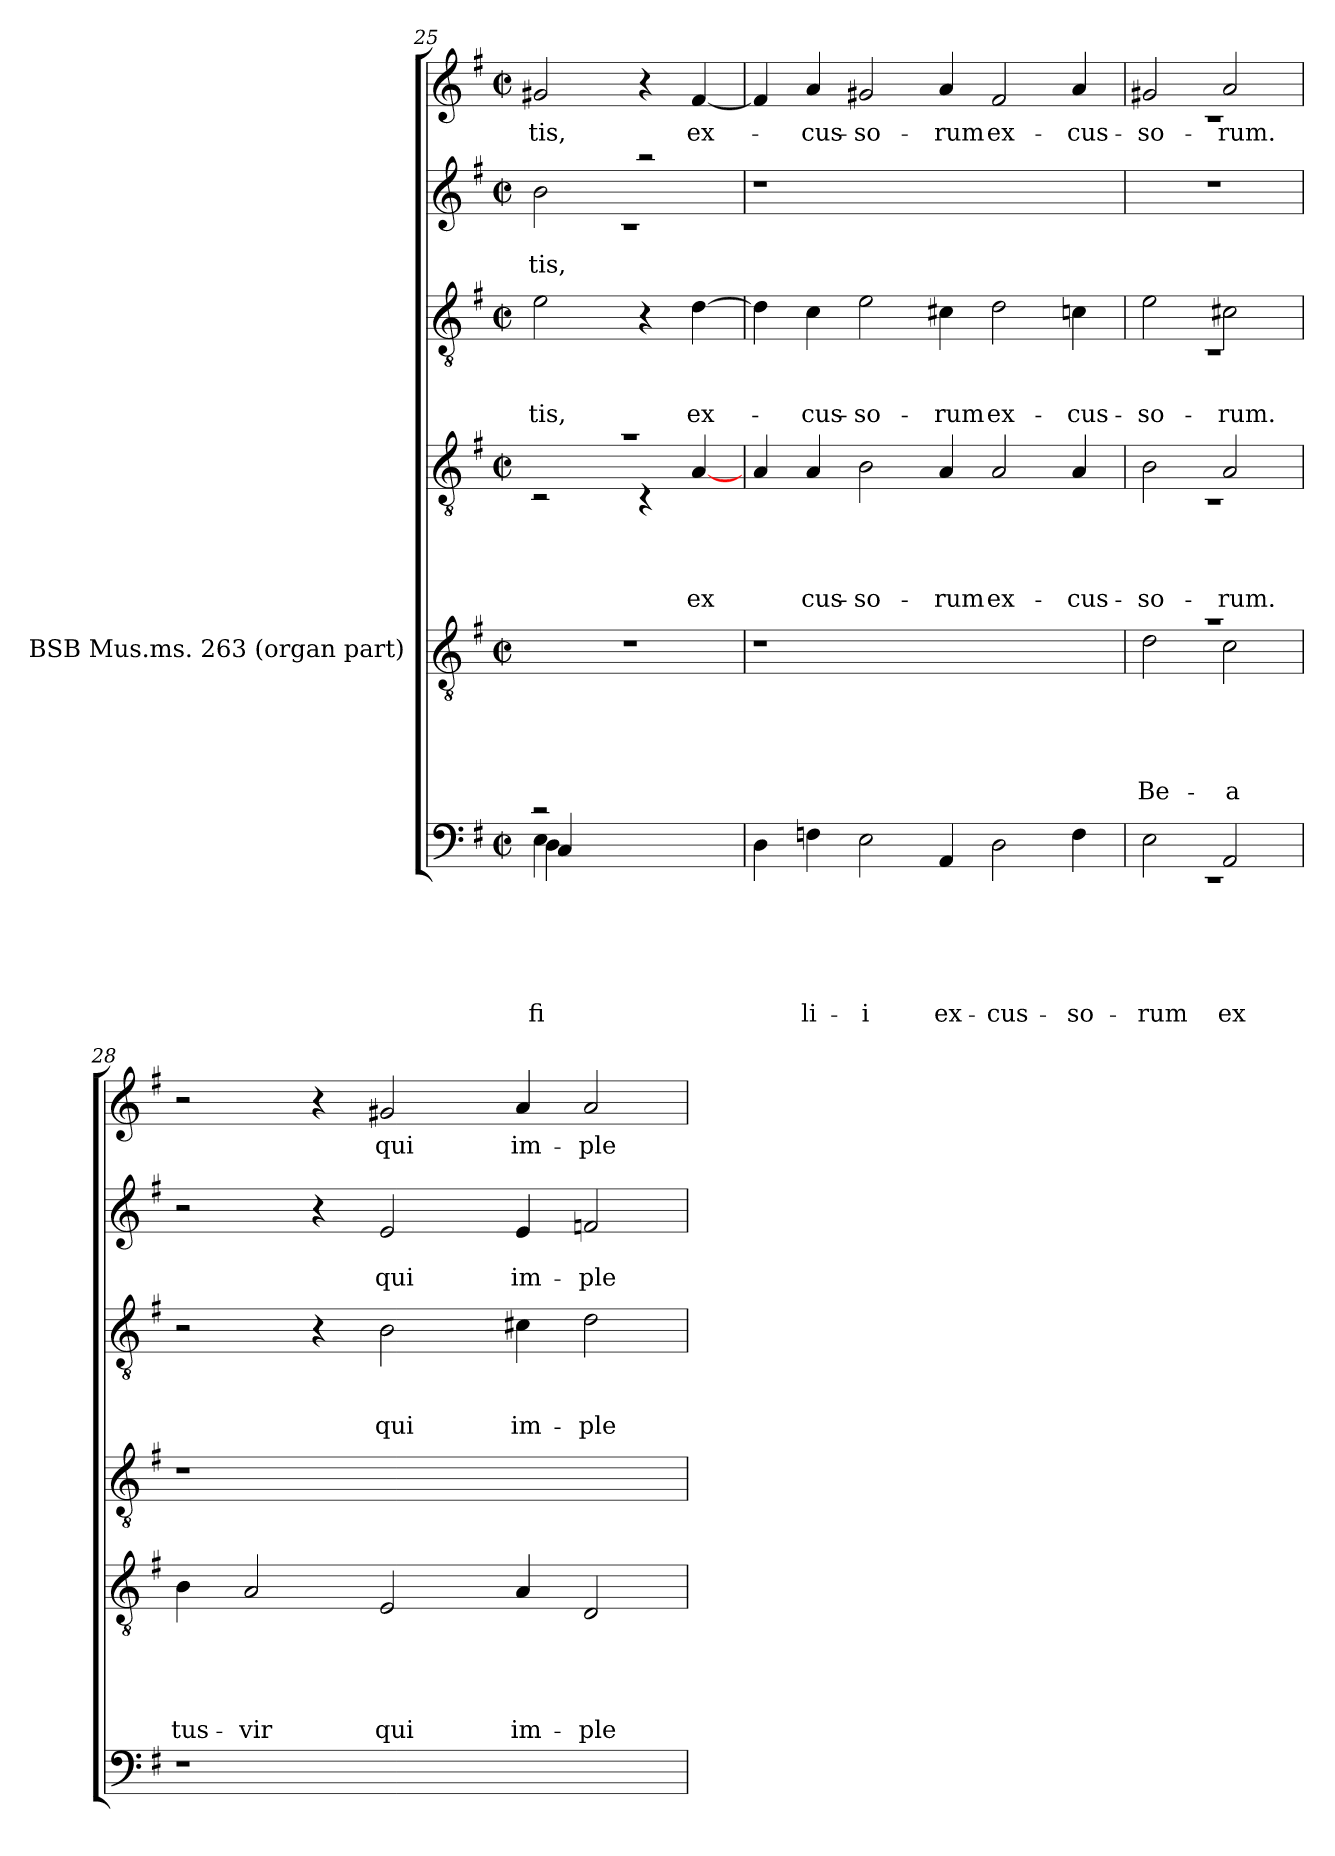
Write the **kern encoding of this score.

**kern	**text	**text	**text	**text	**text	**text	**kern	**text	**text	**text	**text	**text	**kern	**text	**text	**text	**text	**kern	**text	**text	**text	**kern	**text	**text	**kern	**text
*part6	*part6	*part6	*part6	*part6	*part6	*part6	*part5	*part5	*part5	*part5	*part5	*part5	*part4	*part4	*part4	*part4	*part4	*part3	*part3	*part3	*part3	*part2	*part2	*part2	*part1	*part1
*staff6	*staff6	*staff6	*staff6	*staff6	*staff6	*staff6	*staff5	*staff5	*staff5	*staff5	*staff5	*staff5	*staff4	*staff4	*staff4	*staff4	*staff4	*staff3	*staff3	*staff3	*staff3	*staff2	*staff2	*staff2	*staff1	*staff1
*	*	*	*	*	*	*	*I"BSB Mus.ms. 263 (organ part)	*	*	*	*	*	*	*	*	*	*	*	*	*	*	*	*	*	*	*
!!LO:PB:g=z
*clefF4	*	*	*	*	*	*	*clefGv2	*	*	*	*	*	*clefGv2	*	*	*	*	*clefGv2	*	*	*	*clefG2	*	*	*clefG2	*
*k[f#]	*	*	*	*	*	*	*k[f#]	*	*	*	*	*	*k[f#]	*	*	*	*	*k[f#]	*	*	*	*k[f#]	*	*	*k[f#]	*
*G:	*	*	*	*	*	*	*G:	*	*	*	*	*	*G:	*	*	*	*	*G:	*	*	*	*G:	*	*	*G:	*
*M2/2	*	*	*	*	*	*	*M2/2	*	*	*	*	*	*M2/2	*	*	*	*	*M2/2	*	*	*	*M2/2	*	*	*M2/2	*
*met(c|)	*	*	*	*	*	*	*met(c|)	*	*	*	*	*	*met(c|)	*	*	*	*	*met(c|)	*	*	*	*met(c|)	*	*	*met(c|)	*
=25	=25	=25	=25	=25	=25	=25	=25	=25	=25	=25	=25	=25	=25	=25	=25	=25	=25	=25	=25	=25	=25	=25	=25	=25	=25	=25
*^	*	*	*	*	*	*	*	*	*	*	*	*	*	*	*	*	*	*	*	*	*	*	*	*	*	*
!	!	!	!	!	!	!	!LO:LY:b	!	!	!	!	!	!	!	!	!	!	!	!	!	!	!	!	!	!	!	!
*	*^	*	*	*	*	*	*	*	*	*	*	*	*	*	*	*	*	*	*	*	*	*	*	*	*	*	*
!	!	!	!	!	!	!	!	!LO:LY:b	!	!	!	!	!	!	!	!	!	!	!	!	!	!	!	!	!	!	!	!
*	*	*^	*	*	*	*	*	*	*	*	*	*	*	*	*	*	*	*	*	*	*	*	*	*	*	*	*	*
!	!	!	!	!	!	!	!	!	!LO:LY:b	!	!	!	!	!	!	!	!	!	!	!	!	!	!	!LO:LY:b	!	!	!LO:LY:b	!	!LO:LY:b
*	*	*	*	*	*	*	*	*	*	*	*	*	*	*	*	*^	*	*	*	*	*	*	*	*	*^	*	*	*	*
2rc	4E\	4D\	4C/	.	.	.	.	.	fi-	1r	.	.	.	.	.	1ra	2rC	.	.	.	.	2e\	.	.	-tis,	2b\	1rc	.	-tis,	2g#X/	-tis,
.	2ryy	2ryy	2ryy	.	.	.	.	.	.	.	.	.	.	.	.	.	.	.	.	.	.	.	.	.	.	.	.	.	.	.	.
2ryy	.	.	.	.	.	.	.	.	.	.	.	.	.	.	.	.	4rC	.	.	.	.	4r	.	.	.	2raa	.	.	.	4r	.
!	!	!	!	!	!	!	!	!	!	!	!	!	!	!	!	!	!	!	!	!	!LO:LY:b	!	!	!	!LO:LY:b	!	!	!	!	!	!LO:LY:b
.	4ryy	4ryy	4ryy	.	.	.	.	.	.	.	.	.	.	.	.	.	[<4A/	.	.	.	ex-	[>4d\	.	.	ex-	.	.	.	.	[<4f#/	ex-
*v	*v	*v	*v	*	*	*	*	*	*	*	*	*	*	*	*	*v	*v	*	*	*	*	*	*	*	*	*v	*v	*	*	*	*
=26	=26	=26	=26	=26	=26	=26	=26	=26	=26	=26	=26	=26	=26	=26	=26	=26	=26	=26	=26	=26	=26	=26	=26	=26	=26	=26
4D\	.	.	.	.	.	.	1r	.	.	.	.	.	4A/	.	.	.	.	4d\]	.	.	.	1r	.	.	4f#/]	.
!	!	!	!	!	!	!LO:LY:b	!	!	!	!	!	!	!	!	!	!	!LO:LY:b	!	!	!	!LO:LY:b	!	!	!	!	!LO:LY:b
4Fn\	.	.	.	.	.	-li-	.	.	.	.	.	.	4A/	.	.	.	-cus-	4c\	.	.	-cus-	.	.	.	4a/	-cus-
!	!	!	!	!	!	!LO:LY:b	!	!	!	!	!	!	!	!	!	!	!LO:LY:b	!	!	!	!LO:LY:b	!	!	!	!	!LO:LY:b
2E\	.	.	.	.	.	-i	.	.	.	.	.	.	2B\	.	.	.	-so-	2e\	.	.	-so-	.	.	.	2g#X/	-so-
!	!	!	!	!	!	!LO:LY:b	!	!	!	!	!	!	!	!	!	!	!LO:LY:b	!	!	!	!LO:LY:b	!	!	!	!	!LO:LY:b
4AA/	.	.	.	.	.	ex-	1ryy	.	.	.	.	.	4A/	.	.	.	-rum	4c#X\	.	.	-rum	1ryy	.	.	4a/	-rum
!	!	!	!	!	!	!LO:LY:b	!	!	!	!	!	!	!	!	!	!	!LO:LY:b	!	!	!	!LO:LY:b	!	!	!	!	!LO:LY:b
2D\	.	.	.	.	.	-cus-	.	.	.	.	.	.	2A/	.	.	.	ex-	2d\	.	.	ex-	.	.	.	2f#/	ex-
!	!	!	!	!	!	!LO:LY:b	!	!	!	!	!	!	!	!	!	!	!LO:LY:b	!	!	!	!LO:LY:b	!	!	!	!	!LO:LY:b
4F\	.	.	.	.	.	-so-	.	.	.	.	.	.	4A/	.	.	.	-cus-	4cn\	.	.	-cus-	.	.	.	4a/	-cus-
=27	=27	=27	=27	=27	=27	=27	=27	=27	=27	=27	=27	=27	=27	=27	=27	=27	=27	=27	=27	=27	=27	=27	=27	=27	=27	=27
!	!	!	!	!	!	!LO:LY:b	!	!	!	!	!	!LO:LY:b	!	!	!	!	!LO:LY:b	!	!	!	!LO:LY:b	!	!	!	!	!LO:LY:b
*^	*	*	*	*	*	*	*^	*	*	*	*	*	*^	*	*	*	*	*^	*	*	*	*	*	*	*^	*
2E\	1rEE	.	.	.	.	.	-rum	1ra	2d\	.	.	.	.	Be-	2B\	1rC	.	.	.	-so-	2e\	1rC	.	.	-so-	1r	.	.	2g#X/	1rc	-so-
!	!	!	!	!	!	!	!LO:LY:b	!	!	!	!	!	!	!LO:LY:b	!	!	!	!	!	!LO:LY:b	!	!	!	!	!LO:LY:b	!	!	!	!	!	!LO:LY:b
2AA/	.	.	.	.	.	.	ex-	.	2c\	.	.	.	.	-a-	2A/	.	.	.	.	-rum.	2c#X\	.	.	.	-rum.	.	.	.	2a/	.	-rum.
*	*	*	*	*	*	*	*	*	*	*	*	*	*	*	*v	*v	*	*	*	*	*	*	*	*	*	*	*	*	*v	*v	*
*v	*v	*	*	*	*	*	*	*	*	*	*	*	*	*	*	*	*	*	*	*v	*v	*	*	*	*	*	*	*	*
!!LO:LB:g=z
=28	=28	=28	=28	=28	=28	=28	=28	=28	=28	=28	=28	=28	=28	=28	=28	=28	=28	=28	=28	=28	=28	=28	=28	=28	=28	=28	=28
!	!	!	!	!	!	!	!	!	!	!	!	!	!LO:LY:b	!	!	!	!	!	!	!	!	!	!	!	!	!	!
*	*	*	*	*	*	*	*v	*v	*	*	*	*	*	*	*	*	*	*	*	*	*	*	*	*	*	*	*
1r	.	.	.	.	.	.	4B\	.	.	.	.	-tus-	1r	.	.	.	.	2r	.	.	.	2r	.	.	2r	.
!	!	!	!	!	!	!	!	!	!	!	!	!LO:LY:b	!	!	!	!	!	!	!	!	!	!	!	!	!	!
.	.	.	.	.	.	.	2A/	.	.	.	.	-vir	.	.	.	.	.	.	.	.	.	.	.	.	.	.
.	.	.	.	.	.	.	.	.	.	.	.	.	.	.	.	.	.	4r	.	.	.	4r	.	.	4r	.
!	!	!	!	!	!	!	!	!	!	!	!	!LO:LY:b	!	!	!	!	!	!	!	!	!LO:LY:b	!	!	!LO:LY:b	!	!LO:LY:b
.	.	.	.	.	.	.	2E/	.	.	.	.	qui	.	.	.	.	.	2B\	.	.	qui	2e/	.	qui	2g#X/	qui
1ryy	.	.	.	.	.	.	.	.	.	.	.	.	1ryy	.	.	.	.	.	.	.	.	.	.	.	.	.
!	!	!	!	!	!	!	!	!	!	!	!	!LO:LY:b	!	!	!	!	!	!	!	!	!LO:LY:b	!	!	!LO:LY:b	!	!LO:LY:b
.	.	.	.	.	.	.	4A/	.	.	.	.	im-	.	.	.	.	.	4c#X\	.	.	im-	4e/	.	im-	4a/	im-
!	!	!	!	!	!	!	!	!	!	!	!	!LO:LY:b	!	!	!	!	!	!	!	!	!LO:LY:b	!	!	!LO:LY:b	!	!LO:LY:b
.	.	.	.	.	.	.	2D/	.	.	.	.	-ple-	.	.	.	.	.	2d\	.	.	-ple-	2fn/	.	-ple-	2a/	-ple-
=	=	=	=	=	=	=	=	=	=	=	=	=	=	=	=	=	=	=	=	=	=	=	=	=	=	=
*-	*-	*-	*-	*-	*-	*-	*-	*-	*-	*-	*-	*-	*-	*-	*-	*-	*-	*-	*-	*-	*-	*-	*-	*-	*-	*-
